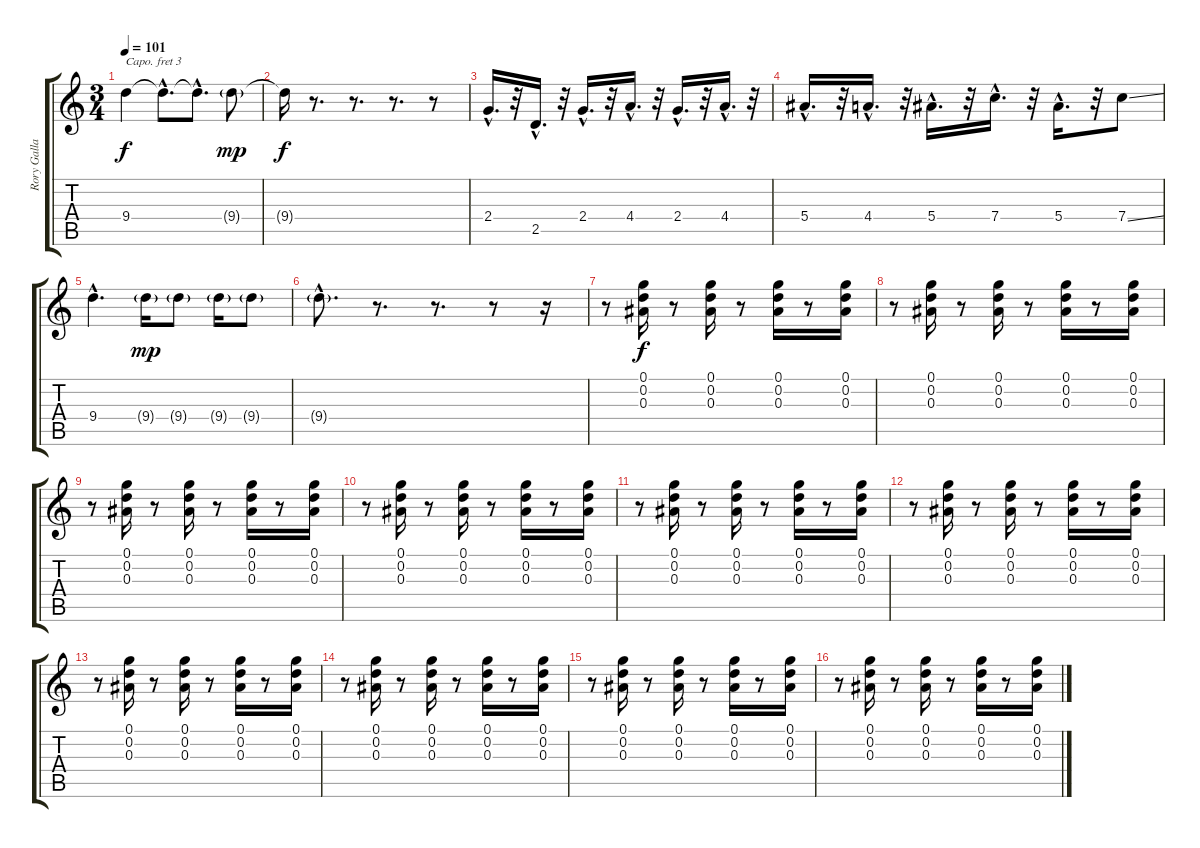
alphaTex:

\track ("Rory Gallagher" "Rory Galla") {instrument electricguitarclean}
\staff {score tabs}
\capo 3
\tuning (E4 B3 G3 D3 A2 E2) {hide}
\ts (3 4)
\tempo 101
\clef g2
\ks c
9.4.4{dy f} 9.4{hac t}.8{d} 9.4{hac t}.8{d} 9.4{g}.8{dy mp} |
9.4{t}.16{dy f} r.8{d} r.8{d} r.8{d} r.8 |
2.4{hac}.16{d volume 15} r.32 2.5{hac}.16{d} r.32 2.4{hac}.16{d} r.32 4.4{hac}.16{d} r.32 2.4{hac}.16{d} r.32 4.4{hac}.16{d} r.32 |
5.4{hac}.16{d} r.32 4.4{hac}.16{d} r.32 5.4{hac}.16{d} r.32 7.4{hac}.16{d} r.32 5.4{hac}.16{d} r.32 7.4{ss}.8 |
9.4{hac}.4{d} 9.4{g}.16{dy mp} 9.4{g}.8 9.4{g}.16 9.4{g}.8 |
9.4{g hac}.8{d} r.8{d} r.8{d} r.8 r.16 |
r.8{volume 10} (0.1 0.2 0.3).16{dy f} r.8 (0.1 0.2 0.3).16 r.8 (0.1 0.2 0.3).16 r.8 (0.1 0.2 0.3).16 |
r.8 (0.1 0.2 0.3).16 r.8 (0.1 0.2 0.3).16 r.8 (0.1 0.2 0.3).16 r.8 (0.1 0.2 0.3).16 |
r.8 (0.1 0.2 0.3).16 r.8 (0.1 0.2 0.3).16 r.8 (0.1 0.2 0.3).16 r.8 (0.1 0.2 0.3).16 |
r.8 (0.1 0.2 0.3).16 r.8 (0.1 0.2 0.3).16 r.8 (0.1 0.2 0.3).16 r.8 (0.1 0.2 0.3).16 |
r.8 (0.1 0.2 0.3).16 r.8 (0.1 0.2 0.3).16 r.8 (0.1 0.2 0.3).16 r.8 (0.1 0.2 0.3).16 |
r.8 (0.1 0.2 0.3).16 r.8 (0.1 0.2 0.3).16 r.8 (0.1 0.2 0.3).16 r.8 (0.1 0.2 0.3).16 |
r.8 (0.1 0.2 0.3).16 r.8 (0.1 0.2 0.3).16 r.8 (0.1 0.2 0.3).16 r.8 (0.1 0.2 0.3).16 |
r.8 (0.1 0.2 0.3).16 r.8 (0.1 0.2 0.3).16 r.8 (0.1 0.2 0.3).16 r.8 (0.1 0.2 0.3).16 |
r.8 (0.1 0.2 0.3).16 r.8 (0.1 0.2 0.3).16 r.8 (0.1 0.2 0.3).16 r.8 (0.1 0.2 0.3).16 |
r.8 (0.1 0.2 0.3).16 r.8 (0.1 0.2 0.3).16 r.8 (0.1 0.2 0.3).16 r.8 (0.1 0.2 0.3).16
